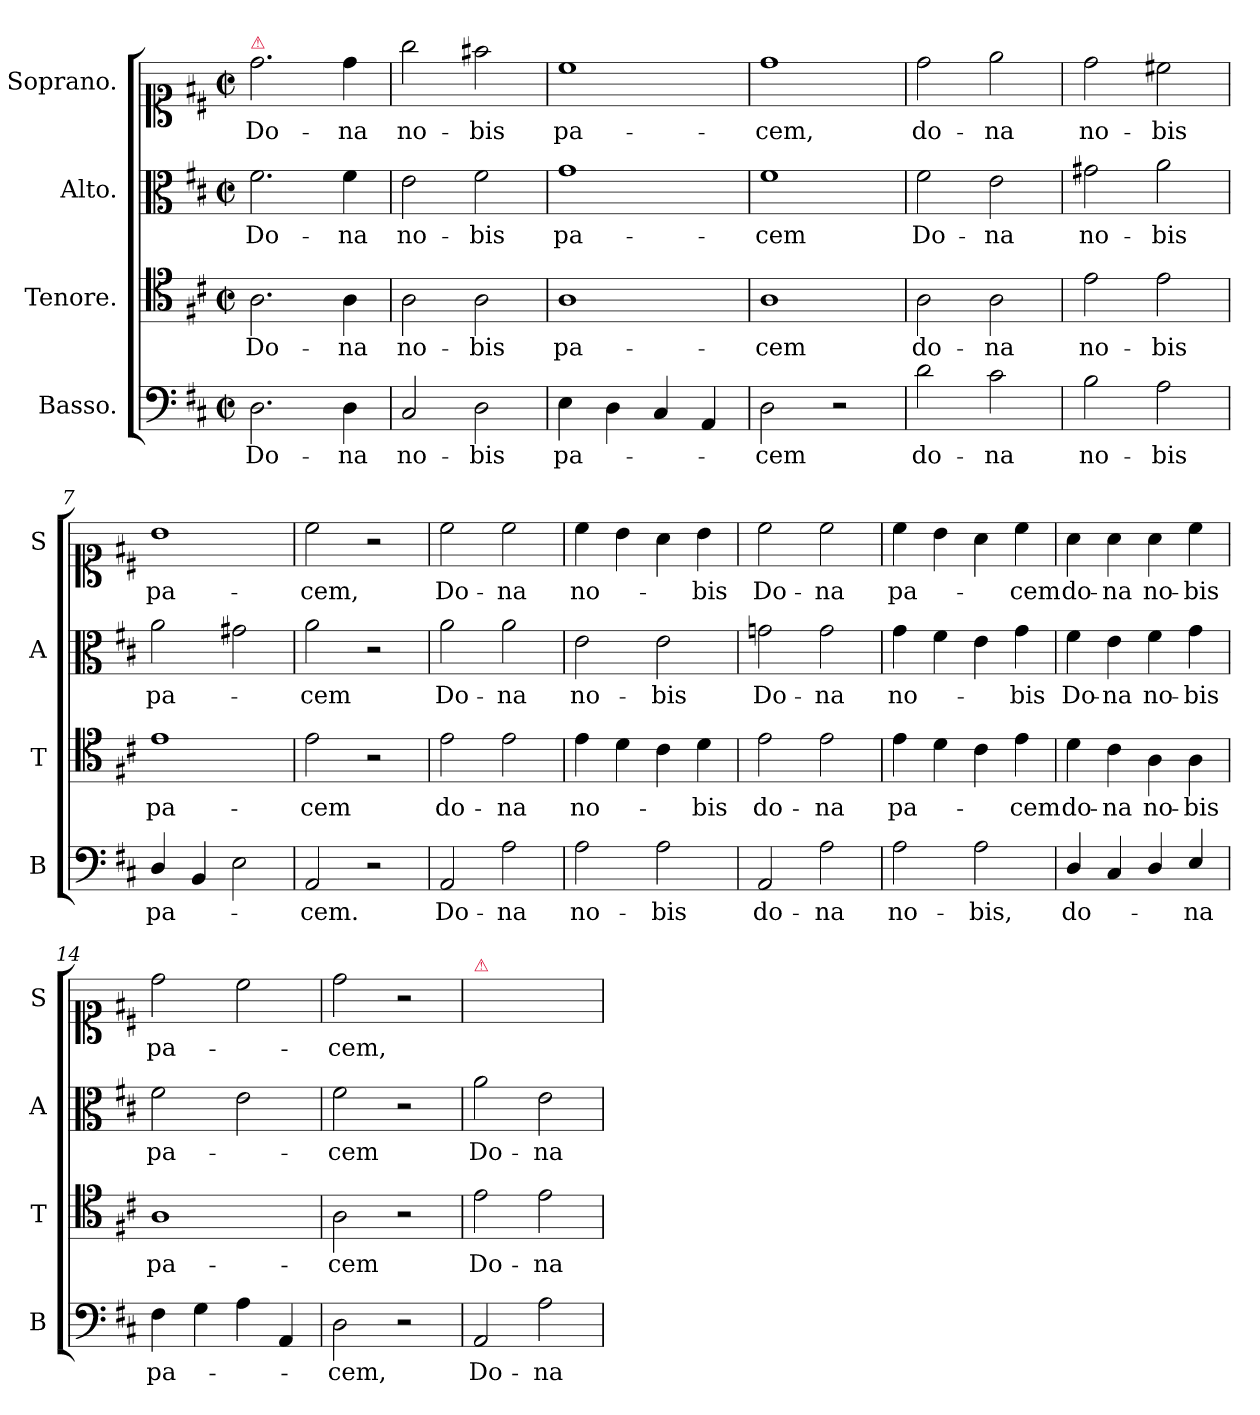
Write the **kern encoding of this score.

**kern	**text	**kern	**text	**kern	**text	**kern	**text
*part4	*part4	*part3	*part3	*part2	*part2	*part1	*part1
*staff4	*staff4	*staff3	*staff3	*staff2	*staff2	*staff1	*staff1
*I"Basso.	*	*I"Tenore.	*	*I"Alto.	*	*I"Soprano.	*
*I'B	*	*I'T	*	*I'A	*	*I'S	*
*clefF4	*	*clefC4	*	*clefC3	*	*clefC1	*
*k[f#c#]	*	*k[f#c#]	*	*k[f#c#]	*	*k[f#c#]	*
*D:	*	*D:	*	*D:	*	*D:	*
*M2/2	*	*M2/2	*	*M2/2	*	*M2/2	*
*met(c|)	*	*met(c|)	*	*met(c|)	*	*met(c|)	*
=1	=1	=1	=1	=1	=1	=1	=1
!	!	!	!	!	!	!LO:TX:a:color=crimson:t=⚠	!
2.D\	Do-	2.A\	Do-	2.f#\	Do-	2.dd\	Do-
4D\	-na	4A\	-na	4f#\	-na	4dd\	-na
=2	=2	=2	=2	=2	=2	=2	=2
2C#/	no-	2A\	no-	2e\	no-	2gg\	no-
2D\	-bis	2A\	-bis	2f#\	-bis	2ff#X\	-bis
=3	=3	=3	=3	=3	=3	=3	=3
4E\	pa-	1A	pa-	1g	pa-	1cc#	pa-
4D\	.	.	.	.	.	.	.
4C#/	.	.	.	.	.	.	.
4AA/	.	.	.	.	.	.	.
=4	=4	=4	=4	=4	=4	=4	=4
2D\	-cem	1A	-cem	1f#	-cem	1dd	-cem,
2r	.	.	.	.	.	.	.
=5	=5	=5	=5	=5	=5	=5	=5
2d\	do-	2A\	do-	2f#\	Do-	2dd\	do-
2c#\	-na	2A\	-na	2e\	-na	2ee\	-na
=6	=6	=6	=6	=6	=6	=6	=6
2B\	no-	2e\	no-	2g#X\	no-	2dd\	no-
2A\	-bis	2e\	-bis	2a\	-bis	2cc#X\	-bis
=7	=7	=7	=7	=7	=7	=7	=7
4D/	pa-	1e	pa-	2a\	pa-	1b	pa-
4BB/	.	.	.	.	.	.	.
2E\	.	.	.	2g#X\	.	.	.
=8	=8	=8	=8	=8	=8	=8	=8
2AA/	-cem.	2e\	-cem	2a\	-cem	2cc#\	-cem,
2r	.	2r	.	2r	.	2r	.
=9	=9	=9	=9	=9	=9	=9	=9
2AA/	Do-	2e\	do-	2a\	Do-	2cc#\	Do-
2A\	-na	2e\	-na	2a\	-na	2cc#\	-na
=10	=10	=10	=10	=10	=10	=10	=10
2A\	no-	4e\	no-	2e\	no-	4cc#\	no-
.	.	4d\	.	.	.	4b\	.
2A\	-bis	4c#\	.	2e\	-bis	4a\	.
.	.	4d\	-bis	.	.	4b\	-bis
=11	=11	=11	=11	=11	=11	=11	=11
2AA/	do-	2e\	do-	2gn\	Do-	2cc#\	Do-
2A\	-na	2e\	-na	2g\	-na	2cc#\	-na
=12	=12	=12	=12	=12	=12	=12	=12
2A\	no-	4e\	pa-	4g\	no-	4cc#\	pa-
.	.	4d\	.	4f#\	.	4b\	.
2A\	-bis,	4c#\	.	4e\	.	4a\	.
.	.	4e\	-cem	4g\	-bis	4cc#\	-cem
=13	=13	=13	=13	=13	=13	=13	=13
4D/	do-	4d\	do-	4f#\	Do-	4a\	do-
4C#/	.	4c#\	-na	4e\	-na	4a\	-na
4D/	.	4A\	no-	4f#\	no-	4a\	no-
4E/	-na	4A\	-bis	4g\	-bis	4cc#\	-bis
=14	=14	=14	=14	=14	=14	=14	=14
4F#\	pa-	1A	pa-	2f#\	pa-	2dd\	pa-
4G\	.	.	.	.	.	.	.
4A\	.	.	.	2e\	.	2cc#\	.
4AA/	.	.	.	.	.	.	.
=15	=15	=15	=15	=15	=15	=15	=15
2D\	-cem,	2A\	-cem	2f#\	-cem	2dd\	-cem,
2r	.	2r	.	2r	.	2r	.
=16	=16	=16	=16	=16	=16	=16	=16
!	!	!	!	!	!	!LO:TX:a:color=crimson:t=⚠	!
2AA/	Do-	2e\	Do-	2a\	Do-	1ryy	.
2A\	-na	2e\	-na	2e\	-na	.	.
=	=	=	=	=	=	=	=
*-	*-	*-	*-	*-	*-	*-	*-
